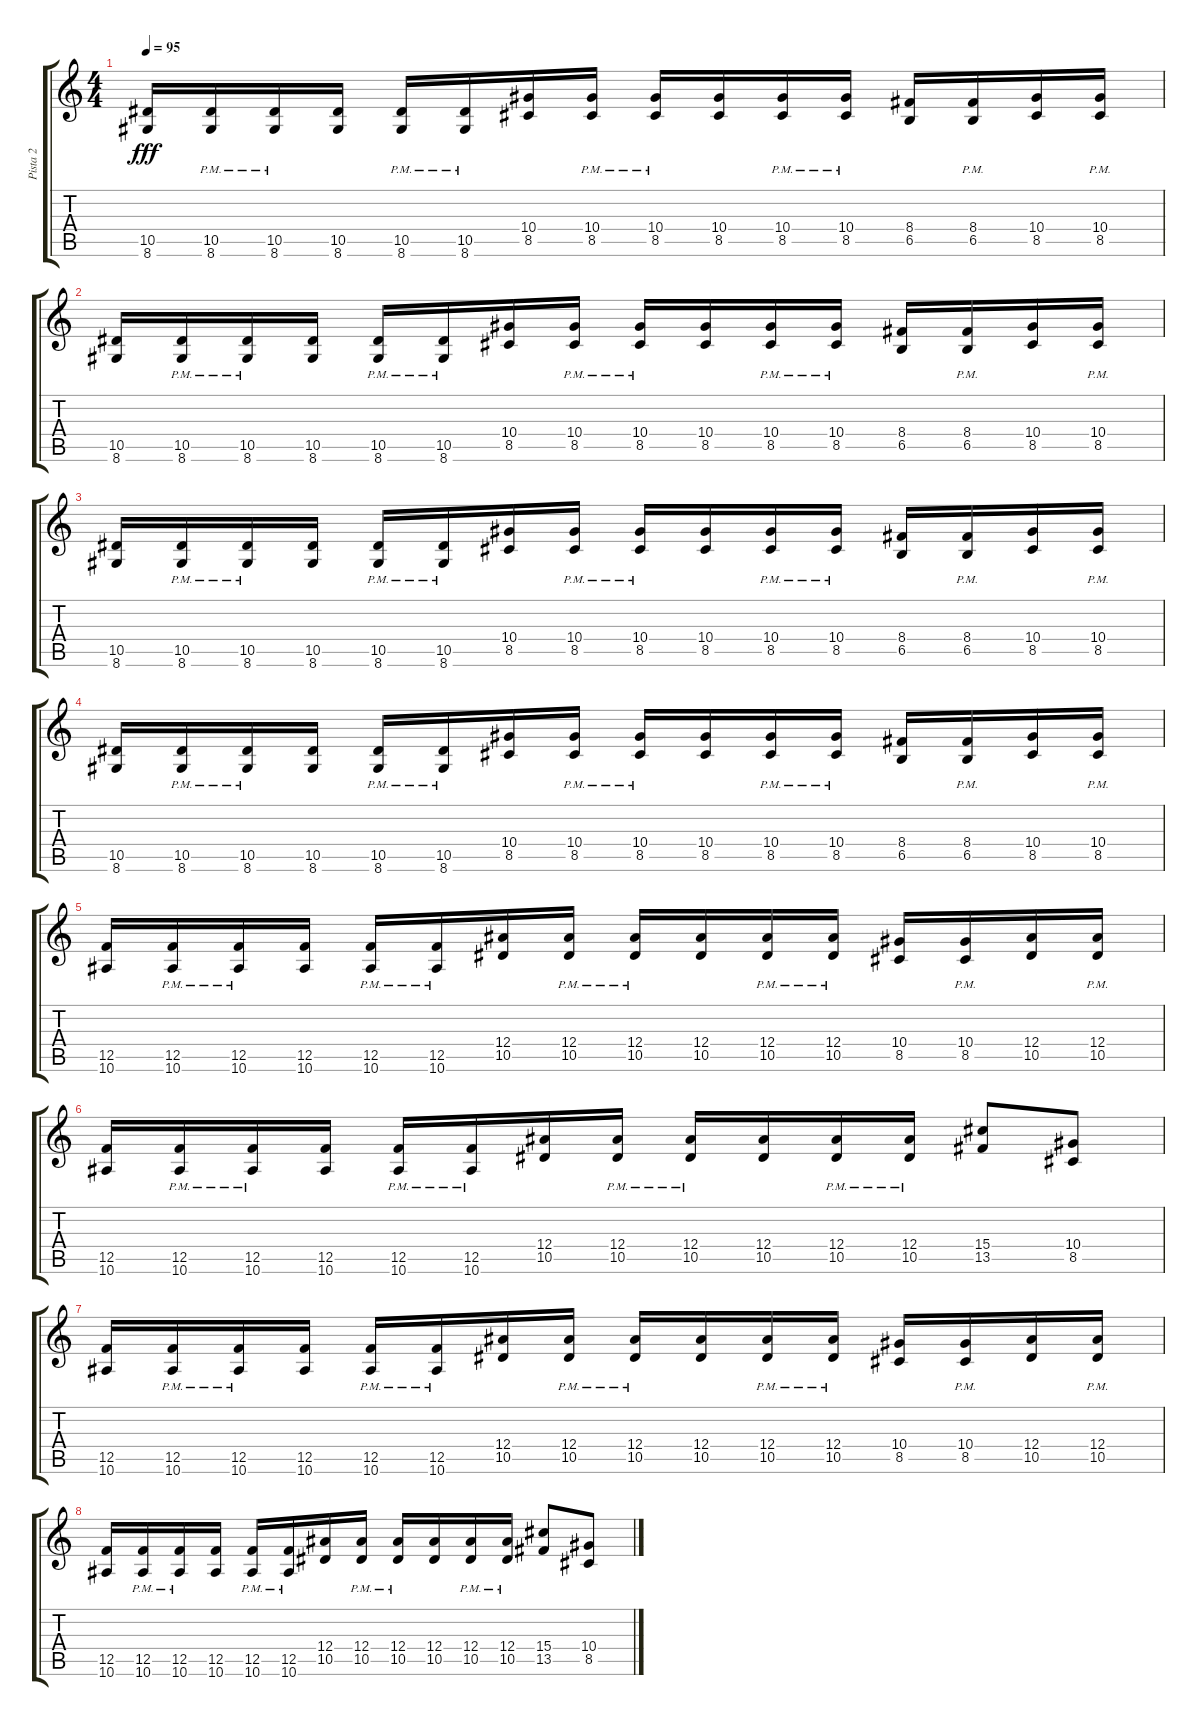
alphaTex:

\track ("Pista 2" "Pista 2") {instrument distortionguitar}
\staff {score tabs}
\tuning (C4 G3 Eb3 Bb2 F2 C2) {hide}
\ts (4 4)
\tempo 95
\clef g2
\ks c
(10.5 8.6).16{dy fff} (10.5{pm} 8.6{pm}).16 (10.5{pm} 8.6{pm}).16 (10.5 8.6).16 (10.5{pm} 8.6{pm}).16 (10.5{pm} 8.6{pm}).16 (10.4 8.5).16 (10.4{pm} 8.5{pm}).16 (10.4{pm} 8.5{pm}).16 (10.4 8.5).16 (10.4{pm} 8.5{pm}).16 (10.4{pm} 8.5{pm}).16 (8.4 6.5).16 (8.4{pm} 6.5{pm}).16 (10.4 8.5).16 (10.4{pm} 8.5{pm}).16 |
(10.5 8.6).16 (10.5{pm} 8.6{pm}).16 (10.5{pm} 8.6{pm}).16 (10.5 8.6).16 (10.5{pm} 8.6{pm}).16 (10.5{pm} 8.6{pm}).16 (10.4 8.5).16 (10.4{pm} 8.5{pm}).16 (10.4{pm} 8.5{pm}).16 (10.4 8.5).16 (10.4{pm} 8.5{pm}).16 (10.4{pm} 8.5{pm}).16 (8.4 6.5).16 (8.4{pm} 6.5{pm}).16 (10.4 8.5).16 (10.4{pm} 8.5{pm}).16 |
(10.5 8.6).16 (10.5{pm} 8.6{pm}).16 (10.5{pm} 8.6{pm}).16 (10.5 8.6).16 (10.5{pm} 8.6{pm}).16 (10.5{pm} 8.6{pm}).16 (10.4 8.5).16 (10.4{pm} 8.5{pm}).16 (10.4{pm} 8.5{pm}).16 (10.4 8.5).16 (10.4{pm} 8.5{pm}).16 (10.4{pm} 8.5{pm}).16 (8.4 6.5).16 (8.4{pm} 6.5{pm}).16 (10.4 8.5).16 (10.4{pm} 8.5{pm}).16 |
(10.5 8.6).16 (10.5{pm} 8.6{pm}).16 (10.5{pm} 8.6{pm}).16 (10.5 8.6).16 (10.5{pm} 8.6{pm}).16 (10.5{pm} 8.6{pm}).16 (10.4 8.5).16 (10.4{pm} 8.5{pm}).16 (10.4{pm} 8.5{pm}).16 (10.4 8.5).16 (10.4{pm} 8.5{pm}).16 (10.4{pm} 8.5{pm}).16 (8.4 6.5).16 (8.4{pm} 6.5{pm}).16 (10.4 8.5).16 (10.4{pm} 8.5{pm}).16 |
(12.5 10.6).16 (12.5{pm} 10.6{pm}).16 (12.5{pm} 10.6{pm}).16 (12.5 10.6).16 (12.5{pm} 10.6{pm}).16 (12.5{pm} 10.6{pm}).16 (12.4 10.5).16 (12.4{pm} 10.5{pm}).16 (12.4{pm} 10.5{pm}).16 (12.4 10.5).16 (12.4{pm} 10.5{pm}).16 (12.4{pm} 10.5{pm}).16 (10.4 8.5).16 (10.4{pm} 8.5{pm}).16 (12.4 10.5).16 (12.4{pm} 10.5{pm}).16 |
(12.5 10.6).16 (12.5{pm} 10.6{pm}).16 (12.5{pm} 10.6{pm}).16 (12.5 10.6).16 (12.5{pm} 10.6{pm}).16 (12.5{pm} 10.6{pm}).16 (12.4 10.5).16 (12.4{pm} 10.5{pm}).16 (12.4{pm} 10.5{pm}).16 (12.4 10.5).16 (12.4{pm} 10.5{pm}).16 (12.4{pm} 10.5{pm}).16 (15.4 13.5).8 (10.4 8.5).8 |
(12.5 10.6).16 (12.5{pm} 10.6{pm}).16 (12.5{pm} 10.6{pm}).16 (12.5 10.6).16 (12.5{pm} 10.6{pm}).16 (12.5{pm} 10.6{pm}).16 (12.4 10.5).16 (12.4{pm} 10.5{pm}).16 (12.4{pm} 10.5{pm}).16 (12.4 10.5).16 (12.4{pm} 10.5{pm}).16 (12.4{pm} 10.5{pm}).16 (10.4 8.5).16 (10.4{pm} 8.5{pm}).16 (12.4 10.5).16 (12.4{pm} 10.5{pm}).16 |
(12.5 10.6).16 (12.5{pm} 10.6{pm}).16 (12.5{pm} 10.6{pm}).16 (12.5 10.6).16 (12.5{pm} 10.6{pm}).16 (12.5{pm} 10.6{pm}).16 (12.4 10.5).16 (12.4{pm} 10.5{pm}).16 (12.4{pm} 10.5{pm}).16 (12.4 10.5).16 (12.4{pm} 10.5{pm}).16 (12.4{pm} 10.5{pm}).16 (15.4 13.5).8 (10.4 8.5).8
